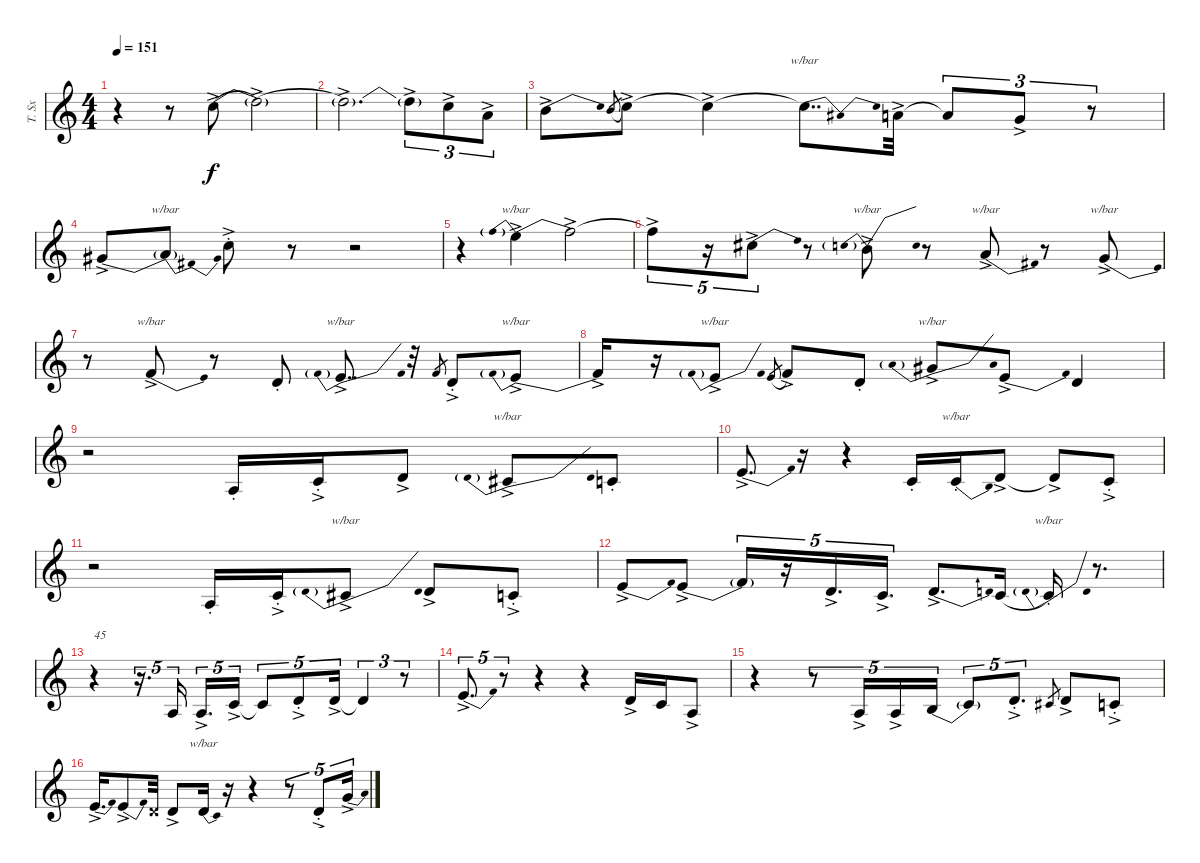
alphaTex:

\bracketExtendMode groupsimilarinstruments
\track ("Tenor Sax" "T. Sx") {instrument acousticgrandpiano}
\staff {score}
\tuning (E4 B3 G3 D3 A2 E2)
\ts (4 4)
\tempo 151
\clef g2
\ks aminor
r.4{dy f} r.8 8.1{be (bend 9.6 0 59.4 4) ac}.8{legatoorigin} 8.1{be (hold 0 4 60 4) ac t}.2 |
8.1{ac t}.2{d} 8.1{ac t}.8{tu (3 2)} 8.1{ac}.8{tu (3 2)} 5.1{ac}.8{tu (3 2)} |
7.1{be (bend 0 0 16.2 2) ac}.8 7.1.8{gr legatoorigin} 8.1{ac}.8 8.1{ac t}.4 8.1{t}.8{dd tbe (dip default 22.8 0 32.4 -4 38.4 -4 46.199999999999996 0)} 5.1{ac}.32 5.1{t}.8{tu (3 2)} 3.1{ac}.8{tu (3 2)} r.8{tu (3 2)} |
4.1{be (bend 3 0 23.4 2) ac acc #}.8 4.1{be (hold 0 2 60 2) t}.8{tbe (dip default 25.2 0 37.8 -4 42.6 -4 51.6 0)} 8.1{ac st}.8 r.8 r.2 |
r.4 13.1{ac}.4{tbe (predivedive default 0 -2 30 0)} 13.1{ac t}.2 |
13.1{ac t}.8{tu (5 4)} r.16{tu (5 4)} 9.1{be (bend 0.6 0 18.599999999999998 2) ac acc #}.8{tu (5 4)} r.8 8.1{ac}.8{tbe (predivedive default 0 -2 15.6 0)} r.8 5.1{ac}.8{tbe (dive default 40.8 0 59.4 -6)} r.8 3.1{ac}.8{tbe (dive default 40.8 0 60 -6)} |
r.8 1.1{ac}.8{tbe (dive default 36 0 59.4 -2)} r.8 3.2{st}.8 1.1{ac}.8{dd tbe (predivedive default 0 -2 22.8 0)} r.32 1.1.8{gr} 3.2{ac st}.8 1.1{ac}.8{tbe (predivedive default 0 -2 30 0)} |
1.1{ac t}.16 r.16 1.1{ac}.8{tbe (predivedive default 0 -2 23.4 0)} 5.2.8{gr legatoorigin} 1.1{ac}.8 3.2{st}.8 5.1{ac}.8{tbe (predivedive default 0 -2 16.8 0)} 5.2{be (bend 9.6 0 25.2 2) ac}.8 3.2.4 |
r.2 2.3{st}.16 1.2{ac st}.16 3.2{ac}.8 3.2{ac}.8{tbe (predivedive default 0 -2 15 0)} 1.2{st}.8 |
5.2{be (bend 9.6 0 30 2) ac}.8{d} r.16 r.4 1.2{st}.16 1.2{st}.16{tbe (dive default 37.199999999999996 0 57 -2)} 3.2{ac}.8 3.2{ac t}.8 1.2{ac st}.8 |
r.2 2.3{st}.16 1.2{ac st}.16 3.2{ac}.8{tbe (predivedive default 0 -2 30 0)} 3.2{ac}.8 1.2{ac st}.8 |
5.2{be (bend 7.8 0 28.799999999999997 2) ac}.8 5.2{be (bend 6 0 23.4 2) ac}.8 5.2{be (hold 0 2 60 2) t}.16{tu (5 4)} r.16{tu (5 4)} 3.2{ac}.16{d tu (5 4)} 1.2{ac}.16{d tu (5 4)} 3.2{be (bend 40.8 0 44.4 1) ac}.8{d} 1.2.16{legatoorigin} 3.2{st}.16{tbe (predivedive default 0 -4 30 0)} r.8{d} |
r.4{txt "45"} r.16{d tu (5 4)} 2.3.16{tu (5 4)} 2.3{ac}.16{d tu (5 4)} 1.2{ac}.16{tu (5 4)} 1.2{t}.8{tu (5 4)} 3.2{ac st}.8{tu (5 4)} 3.2{ac}.16{tu (5 4)} 3.2{t}.4{tu (3 2)} r.8{tu (3 2)} |
5.2{be (bend 28.799999999999997 0 40.8 2) ac}.8{d tu (5 4)} r.8{tu (5 4)} r.4 r.4 3.2{ac}.16 1.2.16 2.3{ac}.8 |
r.4 r.8{tu (5 4)} 2.3{ac}.16{tu (5 4)} 2.3{ac}.16{tu (5 4)} 4.3{be (bend 0 0 17.4 2)}.16{tu (5 4)} 4.3{t}.8{tu (5 4)} 3.2{ac st}.8{d tu (5 4)} 2.2{acc #}.8{gr} 3.2{ac}.8 1.2{ac st}.8 |
5.2{be (bend 0 0 19.8 2) ac}.16{d} 5.2{be (bend 3 0 19.8 2) ac}.8 3.2{x}.32 3.2{ac}.8 3.2.16{tbe (dive default 35.4 0 59.4 -4)} r.16 r.4 r.8{tu (5 4)} 3.2{ac st}.8{tu (5 4)} 3.1{be (bend 15.6 0 43.8 4) ac}.16{tu (5 4)}
